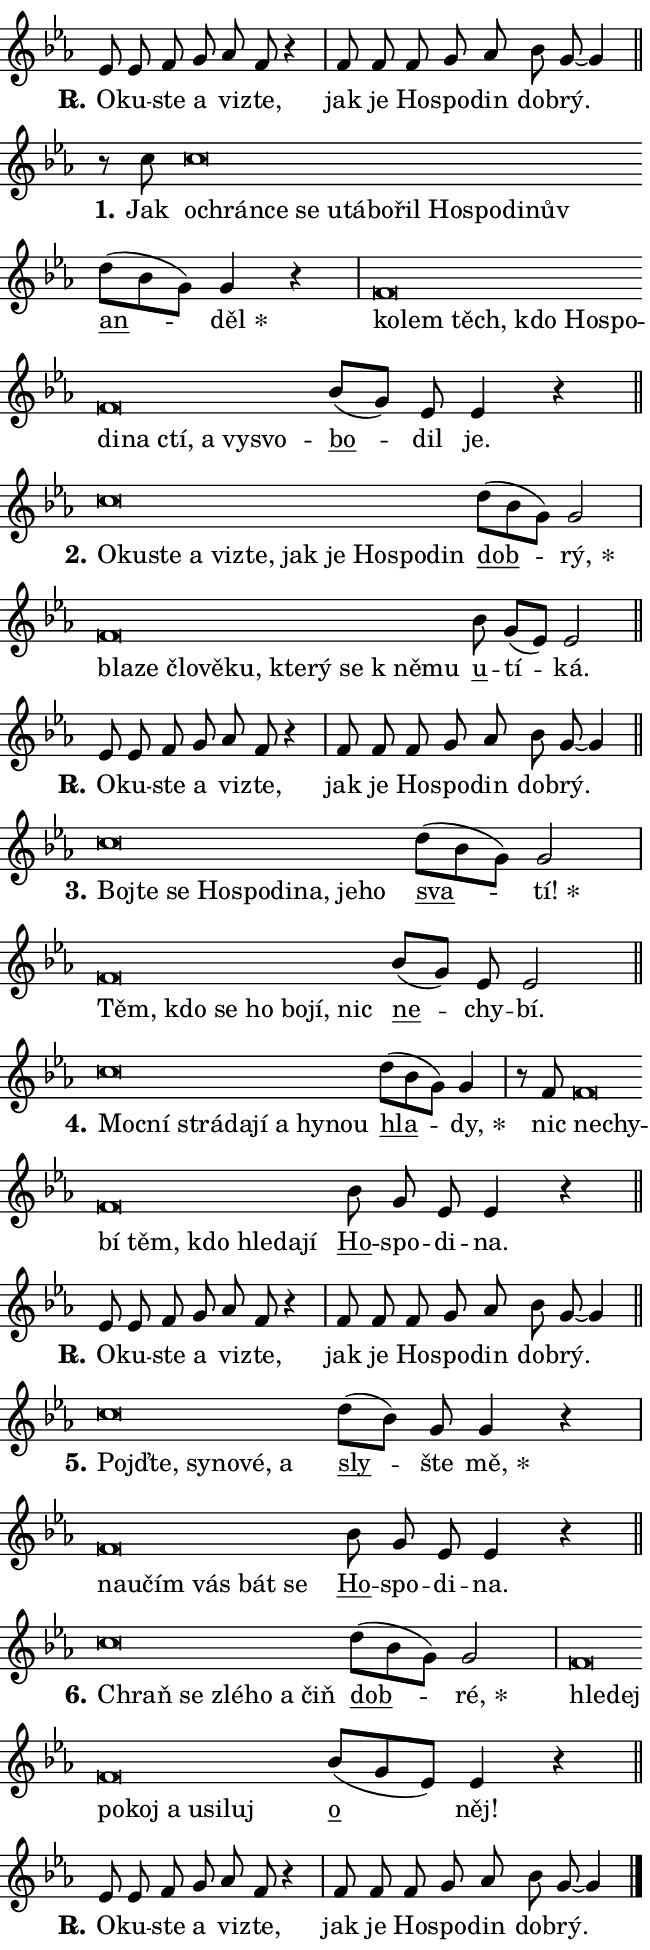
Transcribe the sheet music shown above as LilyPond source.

\version "2.24.0"
\header { tagline = "" }
\paper {
  indent = 0\cm
  top-margin = 0\cm
  right-margin = 0.13\cm % to fit lyric hyphens
  bottom-margin = 0\cm
  left-margin = 0\cm
  paper-width = 11\cm
  page-breaking = #ly:one-page-breaking
  system-system-spacing.basic-distance = #11
  score-system-spacing.basic-distance = #11
  ragged-last = ##f
}


%% Author: Thomas Morley
%% https://lists.gnu.org/archive/html/lilypond-user/2020-05/msg00002.html
#(define (line-position grob)
"Returns position of @var[grob} in current system:
   @code{'start}, if at first time-step
   @code{'end}, if at last time-step
   @code{'middle} otherwise
"
  (let* ((col (ly:item-get-column grob))
         (ln (ly:grob-object col 'left-neighbor))
         (rn (ly:grob-object col 'right-neighbor))
         (col-to-check-left (if (ly:grob? ln) ln col))
         (col-to-check-right (if (ly:grob? rn) rn col))
         (break-dir-left
           (and
             (ly:grob-property col-to-check-left 'non-musical #f)
             (ly:item-break-dir col-to-check-left)))
         (break-dir-right
           (and
             (ly:grob-property col-to-check-right 'non-musical #f)
             (ly:item-break-dir col-to-check-right))))
        (cond ((eqv? 1 break-dir-left) 'start)
              ((eqv? -1 break-dir-right) 'end)
              (else 'middle))))

#(define (tranparent-at-line-position vctor)
  (lambda (grob)
  "Relying on @code{line-position} select the relevant enry from @var{vctor}.
Used to determine transparency,"
    (case (line-position grob)
      ((end) (not (vector-ref vctor 0)))
      ((middle) (not (vector-ref vctor 1)))
      ((start) (not (vector-ref vctor 2))))))

noteHeadBreakVisibility =
#(define-music-function (break-visibility)(vector?)
"Makes @code{NoteHead}s transparent relying on @var{break-visibility}"
#{
  \override NoteHead.transparent =
    #(tranparent-at-line-position break-visibility)
#})

#(define delete-ledgers-for-transparent-note-heads
  (lambda (grob)
    "Reads whether a @code{NoteHead} is transparent.
If so this @code{NoteHead} is removed from @code{'note-heads} from
@var{grob}, which is supposed to be @code{LedgerLineSpanner}.
As a result ledgers are not printed for this @code{NoteHead}"
    (let* ((nhds-array (ly:grob-object grob 'note-heads))
           (nhds-list
             (if (ly:grob-array? nhds-array)
                 (ly:grob-array->list nhds-array)
                 '()))
           ;; Relies on the transparent-property being done before
           ;; Staff.LedgerLineSpanner.after-line-breaking is executed.
           ;; This is fragile ...
           (to-keep
             (remove
               (lambda (nhd)
                 (ly:grob-property nhd 'transparent #f))
               nhds-list)))
      ;; TODO find a better method to iterate over grob-arrays, similiar
      ;; to filter/remove etc for lists
      ;; For now rebuilt from scratch
      (set! (ly:grob-object grob 'note-heads)  '())
      (for-each
        (lambda (nhd)
          (ly:pointer-group-interface::add-grob grob 'note-heads nhd))
        to-keep))))

squashNotes = {
  \override NoteHead.X-extent = #'(-0.2 . 0.2)
  \override NoteHead.Y-extent = #'(-0.75 . 0)
  \override NoteHead.stencil =
    #(lambda (grob)
       (let ((pos (ly:grob-property grob 'staff-position)))
         (begin
           (if (< pos -7) (display "ERROR: Lower brevis then expected\n") (display ""))
           (if (<= pos -6) ly:text-interface::print ly:note-head::print))))
}
unSquashNotes = {
  \revert NoteHead.X-extent
  \revert NoteHead.Y-extent
  \revert NoteHead.stencil
}

hideNotes = \noteHeadBreakVisibility #begin-of-line-visible
unHideNotes = \noteHeadBreakVisibility #all-visible

% work-around for resetting accidentals
% https://lilypond.org/doc/v2.23/Documentation/notation/displaying-rhythms#unmetered-music
cadenzaMeasure = {
  \cadenzaOff
  \partial 1024 s1024
  \cadenzaOn
}

#(define-markup-command (accent layout props text) (markup?)
  "Underline accented syllable"
  (interpret-markup layout props
    #{\markup \override #'(offset . 4.3) \underline { #text }#}))

responsum = \markup \concat {
  "R" \hspace #-1.05 \path #0.1 #'((moveto 0 0.07) (lineto 0.9 0.8)) \hspace #0.05 "."
}

spaceSize = #0.6828661417322834 % exact space size for TeX Gyre Schola

\layout {
  \context {
    \Staff
    \remove "Time_signature_engraver"
    \override LedgerLineSpanner.after-line-breaking = #delete-ledgers-for-transparent-note-heads
  }
  \context {
    \Lyrics {
      \override LyricSpace.minimum-distance = \spaceSize
      \override LyricText.font-name = #"TeX Gyre Schola"
      \override LyricText.font-size = 1
      \override StanzaNumber.font-name = #"TeX Gyre Schola Bold"
      \override StanzaNumber.font-size = 1
    }
  }
  \context {
    \Score 
    \override NoteHead.text =
      #(lambda (grob) 
        (let ((pos (ly:grob-property grob 'staff-position)))
          #{\markup {
            \combine
              \halign #-0.55 \raise #(if (= pos -6) 0 0.5) \override #'(thickness . 2) \draw-line #'(3.2 . 0)
              \musicglyph "noteheads.sM1"
          }#}))
  }
}

% magnetic-lyrics.ily
%
%   written by
%     Jean Abou Samra <jean@abou-samra.fr>
%     Werner Lemberg <wl@gnu.org>
%
%   adapted by
%     Jiri Hon <jiri.hon@gmail.com>
%
% Version 2022-Apr-15

% https://www.mail-archive.com/lilypond-user@gnu.org/msg149350.html

#(define (Left_hyphen_pointer_engraver context)
   "Collect syllable-hyphen-syllable occurrences in lyrics and store
them in properties.  This engraver only looks to the left.  For
example, if the lyrics input is @code{foo -- bar}, it does the
following.

@itemize @bullet
@item
Set the @code{text} property of the @code{LyricHyphen} grob between
@q{foo} and @q{bar} to @code{foo}.

@item
Set the @code{left-hyphen} property of the @code{LyricText} grob with
text @q{foo} to the @code{LyricHyphen} grob between @q{foo} and
@q{bar}.
@end itemize

Use this auxiliary engraver in combination with the
@code{lyric-@/text::@/apply-@/magnetic-@/offset!} hook."
   (let ((hyphen #f)
         (text #f))
     (make-engraver
      (acknowledgers
       ((lyric-syllable-interface engraver grob source-engraver)
        (set! text grob)))
      (end-acknowledgers
       ((lyric-hyphen-interface engraver grob source-engraver)
        ;(when (not (grob::has-interface grob 'lyric-space-interface))
          (set! hyphen grob)));)
      ((stop-translation-timestep engraver)
       (when (and text hyphen)
         (ly:grob-set-object! text 'left-hyphen hyphen))
       (set! text #f)
       (set! hyphen #f)))))

#(define (lyric-text::apply-magnetic-offset! grob)
   "If the space between two syllables is less than the value in
property @code{LyricText@/.details@/.squash-threshold}, move the right
syllable to the left so that it gets concatenated with the left
syllable.

Use this function as a hook for
@code{LyricText@/.after-@/line-@/breaking} if the
@code{Left_@/hyphen_@/pointer_@/engraver} is active."
   (let ((hyphen (ly:grob-object grob 'left-hyphen #f)))
     (when hyphen
       (let ((left-text (ly:spanner-bound hyphen LEFT)))
         (when (grob::has-interface left-text 'lyric-syllable-interface)
           (let* ((common (ly:grob-common-refpoint grob left-text X))
                  (this-x-ext (ly:grob-extent grob common X))
                  (left-x-ext
                   (begin
                     ;; Trigger magnetism for left-text.
                     (ly:grob-property left-text 'after-line-breaking)
                     (ly:grob-extent left-text common X)))
                  ;; `delta` is the gap width between two syllables.
                  (delta (- (interval-start this-x-ext)
                            (interval-end left-x-ext)))
                  (details (ly:grob-property grob 'details))
                  (threshold (assoc-get 'squash-threshold details 0.2)))
             (when (< delta threshold)
               (let* (;; We have to manipulate the input text so that
                      ;; ligatures crossing syllable boundaries are not
                      ;; disabled.  For languages based on the Latin
                      ;; script this is essentially a beautification.
                      ;; However, for non-Western scripts it can be a
                      ;; necessity.
                      (lt (ly:grob-property left-text 'text))
                      (rt (ly:grob-property grob 'text))
                      (is-space (grob::has-interface hyphen 'lyric-space-interface))
                      (space (if is-space " " ""))
                      (extra-delta (if is-space spaceSize 0))
                      ;; Append new syllable.
                      (ltrt-space (if (and (string? lt) (string? rt))
                                (string-append lt space rt)
                                (make-concat-markup (list lt space rt))))
                      ;; Right-align `ltrt` to the right side.
                      (ltrt-space-markup (grob-interpret-markup
                               grob
                               (make-translate-markup
                                (cons (interval-length this-x-ext) 0)
                                (make-right-align-markup ltrt-space)))))
                 (begin
                   ;; Don't print `left-text`.
                   (ly:grob-set-property! left-text 'stencil #f)
                   ;; Set text and stencil (which holds all collected
                   ;; syllables so far) and shift it to the left.
                   (ly:grob-set-property! grob 'text ltrt-space)
                   (ly:grob-set-property! grob 'stencil ltrt-space-markup)
                   (ly:grob-translate-axis! grob (- (- delta extra-delta)) X))))))))))


#(define (lyric-hyphen::displace-bounds-first grob)
   ;; Make very sure this callback isn't triggered too early.
   (let ((left (ly:spanner-bound grob LEFT))
         (right (ly:spanner-bound grob RIGHT)))
     (ly:grob-property left 'after-line-breaking)
     (ly:grob-property right 'after-line-breaking)
     (ly:lyric-hyphen::print grob)))

squashThreshold = #0.4

\layout {
  \context {
    \Lyrics
    \consists #Left_hyphen_pointer_engraver
    \override LyricText.after-line-breaking =
      #lyric-text::apply-magnetic-offset!
    \override LyricHyphen.stencil = #lyric-hyphen::displace-bounds-first
    \override LyricText.details.squash-threshold = \squashThreshold
    \override LyricHyphen.minimum-distance = 0
    \override LyricHyphen.minimum-length = \squashThreshold
  }
}

squashText = \override LyricText.details.squash-threshold = 9999
unSquashText = \override LyricText.details.squash-threshold = \squashThreshold

leftText = \override LyricText.self-alignment-X = #LEFT
unLeftText = \revert LyricText.self-alignment-X

starOffset = #(lambda (grob) 
                (let ((x_offset (ly:self-alignment-interface::aligned-on-x-parent grob)))
                  (if (= x_offset 0) 0 (+ x_offset 1.2))))

star = #(define-music-function (syllable)(string?)
"Append star separator at the end of a syllable"
#{
  \once \override LyricText.X-offset = #starOffset
  \lyricmode { \markup {
    #syllable
    \override #'((font-name . "TeX Gyre Schola Bold")) \hspace #0.2 \lower #0.65 \larger "*"
  } }
#})

starAccent = #(define-music-function (syllable)(string?)
"Append star separator at the end of a syllable and make accent"
#{
  \once \override LyricText.X-offset = #starOffset
  \lyricmode { \markup {
    \accent #syllable
    \override #'((font-name . "TeX Gyre Schola Bold")) \hspace #0.2 \lower #0.65 \larger "*"
  } }
#})

breath = #(define-music-function (syllable)(string?)
"Append breathing indicator at the end of a syllable"
#{
  \lyricmode { \markup { #syllable "+" } }
#})

optionalBreath = #(define-music-function (syllable)(string?)
"Append optional breathing indicator at the end of a syllable"
#{
  \lyricmode { \markup { #syllable "(+)" } }
#})


\score {
    <<
        \new Voice = "melody" { \cadenzaOn \key es \major \relative { es'8 es f g as f r4 \cadenzaMeasure \bar "|" f8 f \bar "" f g as \bar "" bes g~ g4 \cadenzaMeasure \bar "||" \break } }
        \new Lyrics \lyricsto "melody" { \lyricmode { \set stanza = \responsum
O -- ku -- ste a vi -- zte, jak je Ho -- spo -- din dob -- rý. } }
    >>
    \layout {}
}

\score {
    <<
        \new Voice = "melody" { \cadenzaOn \key es \major \relative { r8 c''8 \squashNotes c\breve*1/16 \hideNotes \breve*1/16 \bar "" \breve*1/16 \bar "" \breve*1/16 \bar "" \breve*1/16 \bar "" \breve*1/16 \bar "" \breve*1/16 \bar "" \breve*1/16 \bar "" \breve*1/16 \bar "" \breve*1/16 \bar "" \breve*1/16 \breve*1/16 \bar "" \unHideNotes \unSquashNotes \bar "" d8[( bes g)] g4 r \cadenzaMeasure \bar "|" \squashNotes f\breve*1/16 \hideNotes \breve*1/16 \bar "" \breve*1/16 \bar "" \breve*1/16 \bar "" \breve*1/16 \bar "" \breve*1/16 \bar "" \breve*1/16 \bar "" \breve*1/16 \bar "" \breve*1/16 \bar "" \breve*1/16 \bar "" \breve*1/16 \breve*1/16 \bar "" \unHideNotes \unSquashNotes \bar "" bes8[( g)] es es4 r \cadenzaMeasure \bar "||" \break } }
        \new Lyrics \lyricsto "melody" { \lyricmode { \set stanza = "1."
Jak \leftText o -- \squashText chrán -- ce se u -- tá -- bo -- řil Ho -- spo -- di -- nův \unLeftText \unSquashText \markup \accent an -- \star děl \leftText ko -- \squashText lem těch, kdo Ho -- spo -- di -- na ctí, a vy -- svo -- \unLeftText \unSquashText \markup \accent bo -- dil je. } }
    >>
    \layout {}
}

\score {
    <<
        \new Voice = "melody" { \cadenzaOn \key es \major \relative { \squashNotes c''\breve*1/16 \hideNotes \breve*1/16 \bar "" \breve*1/16 \bar "" \breve*1/16 \bar "" \breve*1/16 \bar "" \breve*1/16 \bar "" \breve*1/16 \bar "" \breve*1/16 \bar "" \breve*1/16 \bar "" \breve*1/16 \breve*1/16 \bar "" \unHideNotes \unSquashNotes \bar "" d8[( bes g)] g2 \cadenzaMeasure \bar "|" \squashNotes f\breve*1/16 \hideNotes \breve*1/16 \bar "" \breve*1/16 \bar "" \breve*1/16 \bar "" \breve*1/16 \bar "" \breve*1/16 \bar "" \breve*1/16 \bar "" \breve*1/16 \bar "" \breve*1/16 \breve*1/16 \bar "" \unHideNotes \unSquashNotes \bar "" bes8 g[( es)] es2 \cadenzaMeasure \bar "||" \break } }
        \new Lyrics \lyricsto "melody" { \lyricmode { \set stanza = "2."
\leftText O -- \squashText ku -- ste a vi -- zte, jak je Ho -- spo -- din \unLeftText \unSquashText \markup \accent dob -- \star rý, \leftText bla -- \squashText ze člo -- vě -- ku, kte -- rý se "k ně" -- mu \unLeftText \unSquashText \markup \accent u -- tí -- ká. } }
    >>
    \layout {}
}

\score {
    <<
        \new Voice = "melody" { \cadenzaOn \key es \major \relative { es'8 es f g as f r4 \cadenzaMeasure \bar "|" f8 f \bar "" f g as \bar "" bes g~ g4 \cadenzaMeasure \bar "||" \break } }
        \new Lyrics \lyricsto "melody" { \lyricmode { \set stanza = \responsum
O -- ku -- ste a vi -- zte, jak je Ho -- spo -- din dob -- rý. } }
    >>
    \layout {}
}

\score {
    <<
        \new Voice = "melody" { \cadenzaOn \key es \major \relative { \squashNotes c''\breve*1/16 \hideNotes \breve*1/16 \bar "" \breve*1/16 \bar "" \breve*1/16 \bar "" \breve*1/16 \bar "" \breve*1/16 \bar "" \breve*1/16 \bar "" \breve*1/16 \breve*1/16 \bar "" \unHideNotes \unSquashNotes \bar "" d8[( bes g)] g2 \cadenzaMeasure \bar "|" \squashNotes f\breve*1/16 \hideNotes \breve*1/16 \bar "" \breve*1/16 \bar "" \breve*1/16 \bar "" \breve*1/16 \bar "" \breve*1/16 \breve*1/16 \bar "" \unHideNotes \unSquashNotes \bar "" bes8[( g)] es es2 \cadenzaMeasure \bar "||" \break } }
        \new Lyrics \lyricsto "melody" { \lyricmode { \set stanza = "3."
\leftText Boj -- \squashText te se Ho -- spo -- di -- na, je -- ho \unLeftText \unSquashText \markup \accent sva -- \star tí! \leftText Těm, \squashText kdo se ho bo -- jí, nic \unLeftText \unSquashText \markup \accent ne -- chy -- bí. } }
    >>
    \layout {}
}

\score {
    <<
        \new Voice = "melody" { \cadenzaOn \key es \major \relative { \squashNotes c''\breve*1/16 \hideNotes \breve*1/16 \bar "" \breve*1/16 \bar "" \breve*1/16 \bar "" \breve*1/16 \bar "" \breve*1/16 \bar "" \breve*1/16 \breve*1/16 \bar "" \unHideNotes \unSquashNotes \bar "" d8[( bes g)] g4 \cadenzaMeasure \bar "|" r8 f8 \squashNotes f\breve*1/16 \hideNotes \breve*1/16 \bar "" \breve*1/16 \bar "" \breve*1/16 \bar "" \breve*1/16 \bar "" \breve*1/16 \bar "" \breve*1/16 \breve*1/16 \bar "" \unHideNotes \unSquashNotes \bar "" bes8 g es es4 r \cadenzaMeasure \bar "||" \break } }
        \new Lyrics \lyricsto "melody" { \lyricmode { \set stanza = "4."
\leftText Moc -- \squashText ní strá -- da -- jí a hy -- nou \unLeftText \unSquashText \markup \accent hla -- \star dy, nic \leftText ne -- \squashText chy -- bí těm, kdo hle -- da -- jí \unLeftText \unSquashText \markup \accent Ho -- spo -- di -- na. } }
    >>
    \layout {}
}

\score {
    <<
        \new Voice = "melody" { \cadenzaOn \key es \major \relative { es'8 es f g as f r4 \cadenzaMeasure \bar "|" f8 f \bar "" f g as \bar "" bes g~ g4 \cadenzaMeasure \bar "||" \break } }
        \new Lyrics \lyricsto "melody" { \lyricmode { \set stanza = \responsum
O -- ku -- ste a vi -- zte, jak je Ho -- spo -- din dob -- rý. } }
    >>
    \layout {}
}

\score {
    <<
        \new Voice = "melody" { \cadenzaOn \key es \major \relative { \squashNotes c''\breve*1/16 \hideNotes \breve*1/16 \bar "" \breve*1/16 \bar "" \breve*1/16 \bar "" \breve*1/16 \breve*1/16 \bar "" \unHideNotes \unSquashNotes \bar "" d8[( bes)] g g4 r \cadenzaMeasure \bar "|" \squashNotes f\breve*1/16 \hideNotes \breve*1/16 \bar "" \breve*1/16 \bar "" \breve*1/16 \bar "" \breve*1/16 \breve*1/16 \bar "" \unHideNotes \unSquashNotes \bar "" bes8 g es es4 r \cadenzaMeasure \bar "||" \break } }
        \new Lyrics \lyricsto "melody" { \lyricmode { \set stanza = "5."
\leftText Pojď -- \squashText te, sy -- no -- vé, a \unLeftText \unSquashText \markup \accent sly -- šte \star mě, \leftText na -- \squashText u -- čím vás bát se \unLeftText \unSquashText \markup \accent Ho -- spo -- di -- na. } }
    >>
    \layout {}
}

\score {
    <<
        \new Voice = "melody" { \cadenzaOn \key es \major \relative { \squashNotes c''\breve*1/16 \hideNotes \breve*1/16 \bar "" \breve*1/16 \bar "" \breve*1/16 \bar "" \breve*1/16 \breve*1/16 \bar "" \unHideNotes \unSquashNotes \bar "" d8[( bes g)] g2 \cadenzaMeasure \bar "|" \squashNotes f\breve*1/16 \hideNotes \breve*1/16 \bar "" \breve*1/16 \bar "" \breve*1/16 \bar "" \breve*1/16 \bar "" \breve*1/16 \bar "" \breve*1/16 \breve*1/16 \bar "" \unHideNotes \unSquashNotes \bar "" bes8[( g es)] es4 r \cadenzaMeasure \bar "||" \break } }
        \new Lyrics \lyricsto "melody" { \lyricmode { \set stanza = "6."
\leftText Chraň \squashText se zlé -- ho a čiň \unLeftText \unSquashText \markup \accent dob -- \star ré, \leftText hle -- \squashText dej po -- koj a u -- si -- luj \unLeftText \unSquashText \markup \accent o něj! } }
    >>
    \layout {}
}

\score {
    <<
        \new Voice = "melody" { \cadenzaOn \key es \major \relative { es'8 es f g as f r4 \cadenzaMeasure \bar "|" f8 f \bar "" f g as \bar "" bes g~ g4 \cadenzaMeasure \bar "||" \break } \bar "|." }
        \new Lyrics \lyricsto "melody" { \lyricmode { \set stanza = \responsum
O -- ku -- ste a vi -- zte, jak je Ho -- spo -- din dob -- rý. } }
    >>
    \layout {}
}
